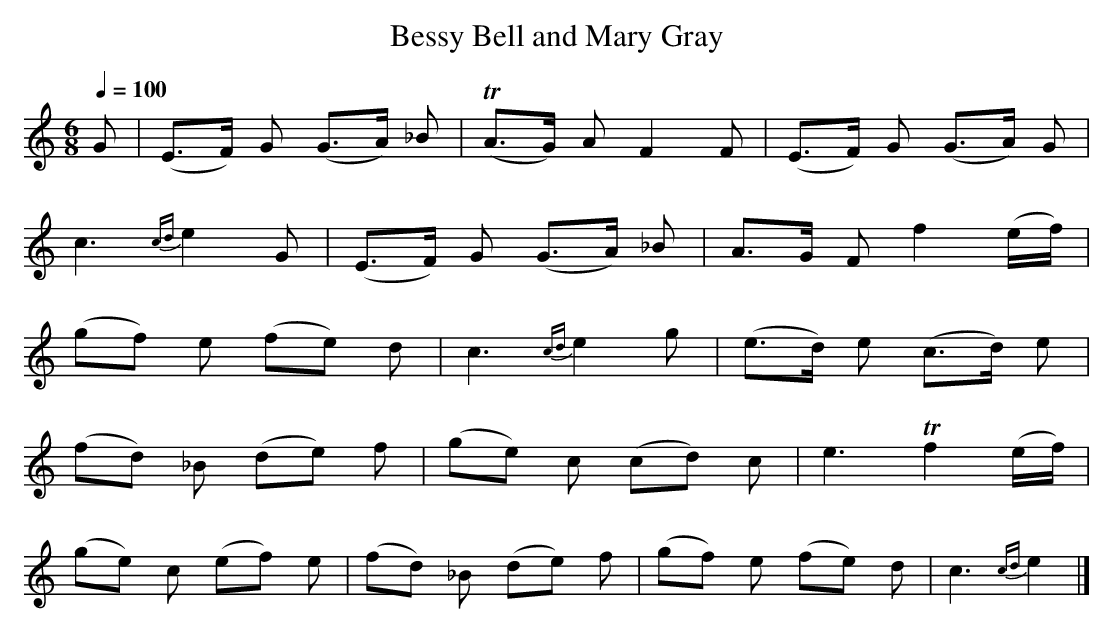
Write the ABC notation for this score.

X:1
T:Bessy Bell and Mary Gray
L:1/8
Q:1/4=100
M:6/8
K:C
G|(E3/2F/) G (G3/2A/) _B(|TA3/2G/) A F2 F|(E3/2F/) G (G3/2A/) G|
c3 {cd}e2 G|(E3/2F/) G (G3/2A/) _B|A3/2G/ F f2 (e/f/)|
(gf) e (fe) d|c3 {cd}e2 g|(e3/2d/) e (c3/2d/) e|
(fd) _B (de) f|(ge) c (cd) c|e3 Tf2 (e/f/)|
(ge) c (ef) e|(fd) _B (de) f|(gf) e (fe) d|c3 {cd}e2|]
